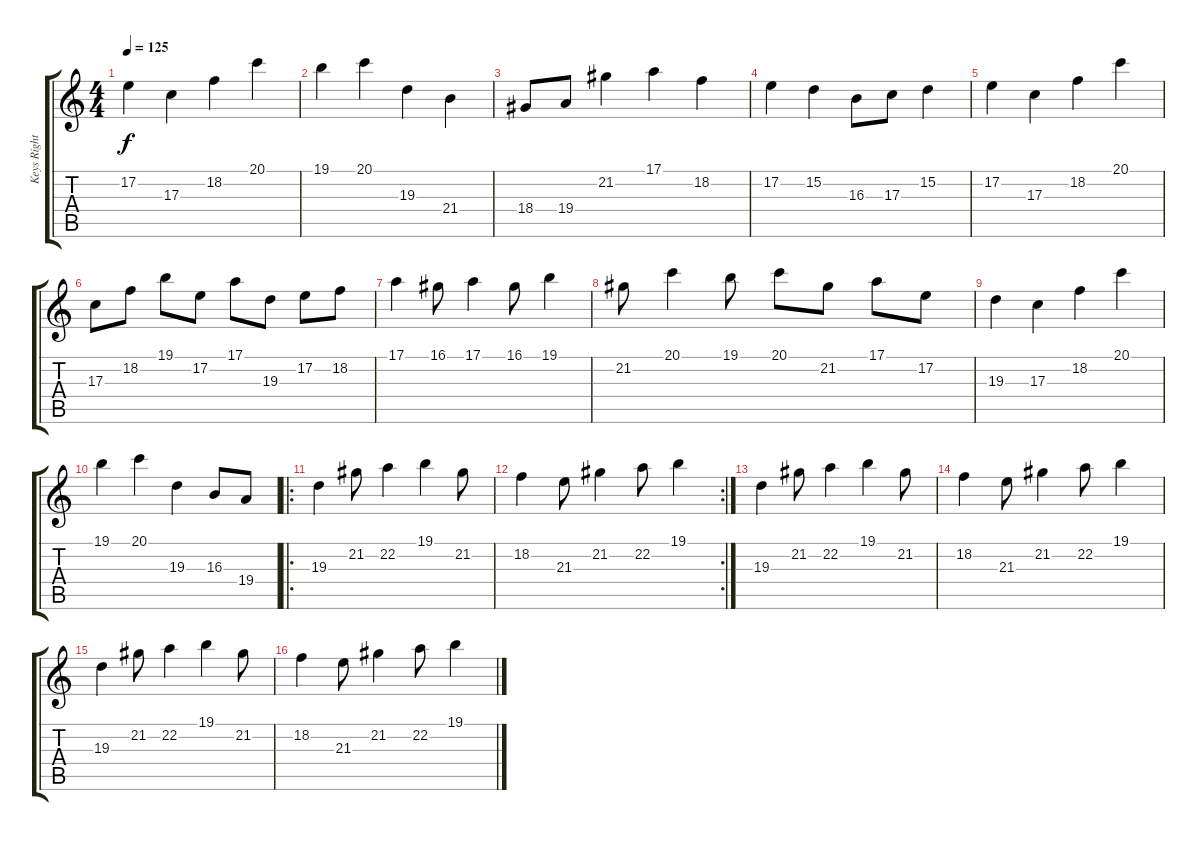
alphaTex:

\track ("Keys Right" "Keys Right") {instrument stringensemble1}
\staff {score tabs}
\tuning (E4 B3 G3 D3 A2 E2) {hide}
\ts (4 4)
\tempo 125
\clef g2
\ks c
17.2.4{dy f} 17.3.4 18.2.4 20.1.4 |
19.1.4 20.1.4 19.3.4 21.4.4 |
18.4.8 19.4.8 21.2.4 17.1.4 18.2.4 |
17.2.4 15.2.4 16.3.8 17.3.8 15.2.4 |
17.2.4 17.3.4 18.2.4 20.1.4 |
17.3.8 18.2.8 19.1.8 17.2.8 17.1.8 19.3.8 17.2.8 18.2.8 |
17.1.4 16.1.8 17.1.4 16.1.8 19.1.4 |
21.2.8 20.1.4 19.1.8 20.1.8 21.2.8 17.1.8 17.2.8 |
19.3.4 17.3.4 18.2.4 20.1.4 |
19.1.4 20.1.4 19.3.4 16.3.8 19.4.8 |
\ro
19.3.4 21.2.8 22.2.4 19.1.4 21.2.8 |
\rc 2
18.2.4 21.3.8 21.2.4 22.2.8 19.1.4 |
19.3.4 21.2.8 22.2.4 19.1.4 21.2.8 |
18.2.4 21.3.8 21.2.4 22.2.8 19.1.4 |
19.3.4 21.2.8 22.2.4 19.1.4 21.2.8 |
18.2.4 21.3.8 21.2.4 22.2.8 19.1.4
